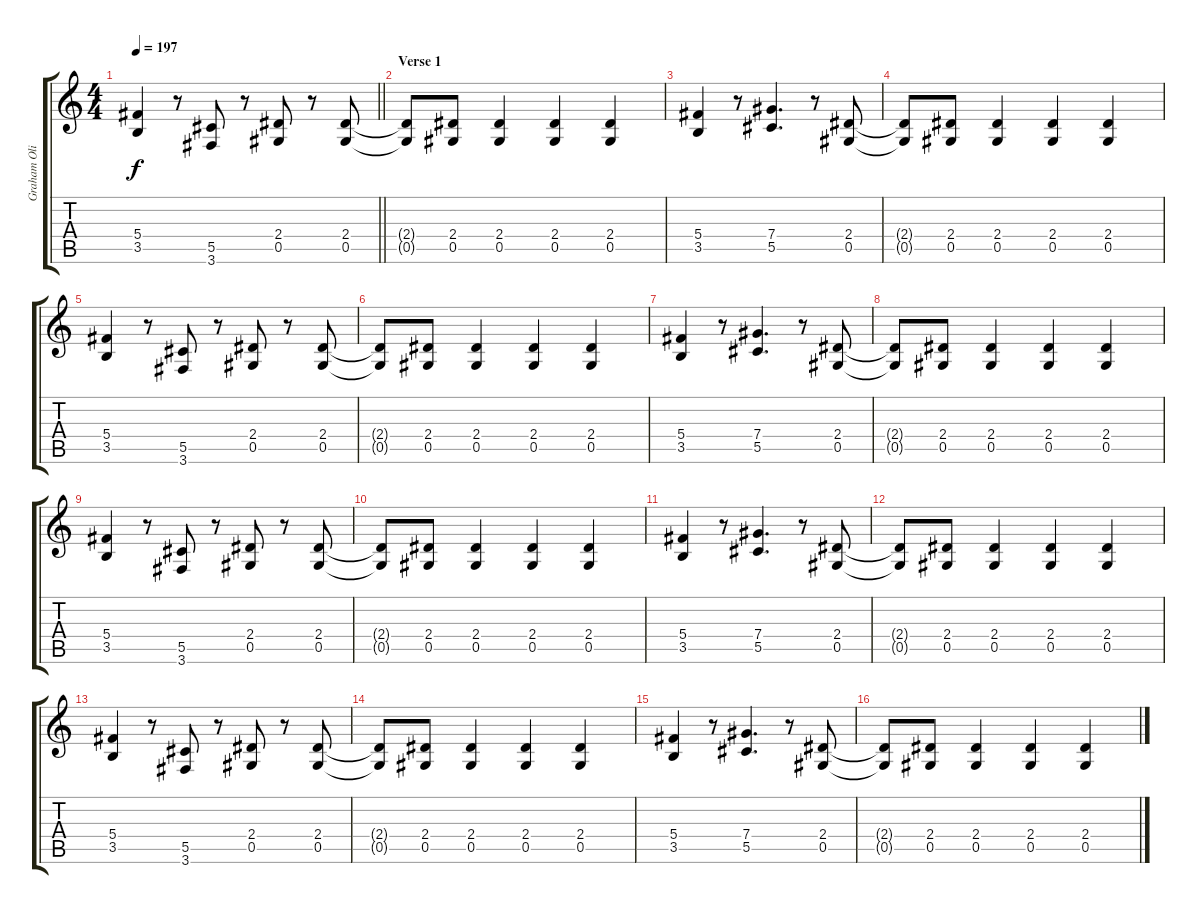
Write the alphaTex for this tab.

\track ("Graham Oliver" "Graham Oli") {instrument overdrivenguitar}
\staff {score tabs}
\tuning (Eb4 Bb3 Gb3 Db3 Ab2 Eb2) {hide}
\ts (4 4)
\tempo 197
\clef g2
\barLineRight lightlight
\ks c
(5.4 3.5).4{dy f} r.8 (5.5 3.6).8 r.8 (2.4 0.5).8 r.8 (2.4 0.5).8 |
\section ("" "Verse 1")
(2.4{t} 0.5{t}).8 (2.4 0.5).8 (2.4 0.5).4 (2.4 0.5).4 (2.4 0.5).4 |
(5.4 3.5).4 r.8 (7.4 5.5).4{d} r.8 (2.4 0.5).8 |
(2.4{t} 0.5{t}).8 (2.4 0.5).8 (2.4 0.5).4 (2.4 0.5).4 (2.4 0.5).4 |
(5.4 3.5).4 r.8 (5.5 3.6).8 r.8 (2.4 0.5).8 r.8 (2.4 0.5).8 |
(2.4{t} 0.5{t}).8 (2.4 0.5).8 (2.4 0.5).4 (2.4 0.5).4 (2.4 0.5).4 |
(5.4 3.5).4 r.8 (7.4 5.5).4{d} r.8 (2.4 0.5).8 |
(2.4{t} 0.5{t}).8 (2.4 0.5).8 (2.4 0.5).4 (2.4 0.5).4 (2.4 0.5).4 |
(5.4 3.5).4 r.8 (5.5 3.6).8 r.8 (2.4 0.5).8 r.8 (2.4 0.5).8 |
(2.4{t} 0.5{t}).8 (2.4 0.5).8 (2.4 0.5).4 (2.4 0.5).4 (2.4 0.5).4 |
(5.4 3.5).4 r.8 (7.4 5.5).4{d} r.8 (2.4 0.5).8 |
(2.4{t} 0.5{t}).8 (2.4 0.5).8 (2.4 0.5).4 (2.4 0.5).4 (2.4 0.5).4 |
(5.4 3.5).4 r.8 (5.5 3.6).8 r.8 (2.4 0.5).8 r.8 (2.4 0.5).8 |
(2.4{t} 0.5{t}).8 (2.4 0.5).8 (2.4 0.5).4 (2.4 0.5).4 (2.4 0.5).4 |
(5.4 3.5).4 r.8 (7.4 5.5).4{d} r.8 (2.4 0.5).8 |
(2.4{t} 0.5{t}).8 (2.4 0.5).8 (2.4 0.5).4 (2.4 0.5).4 (2.4 0.5).4
